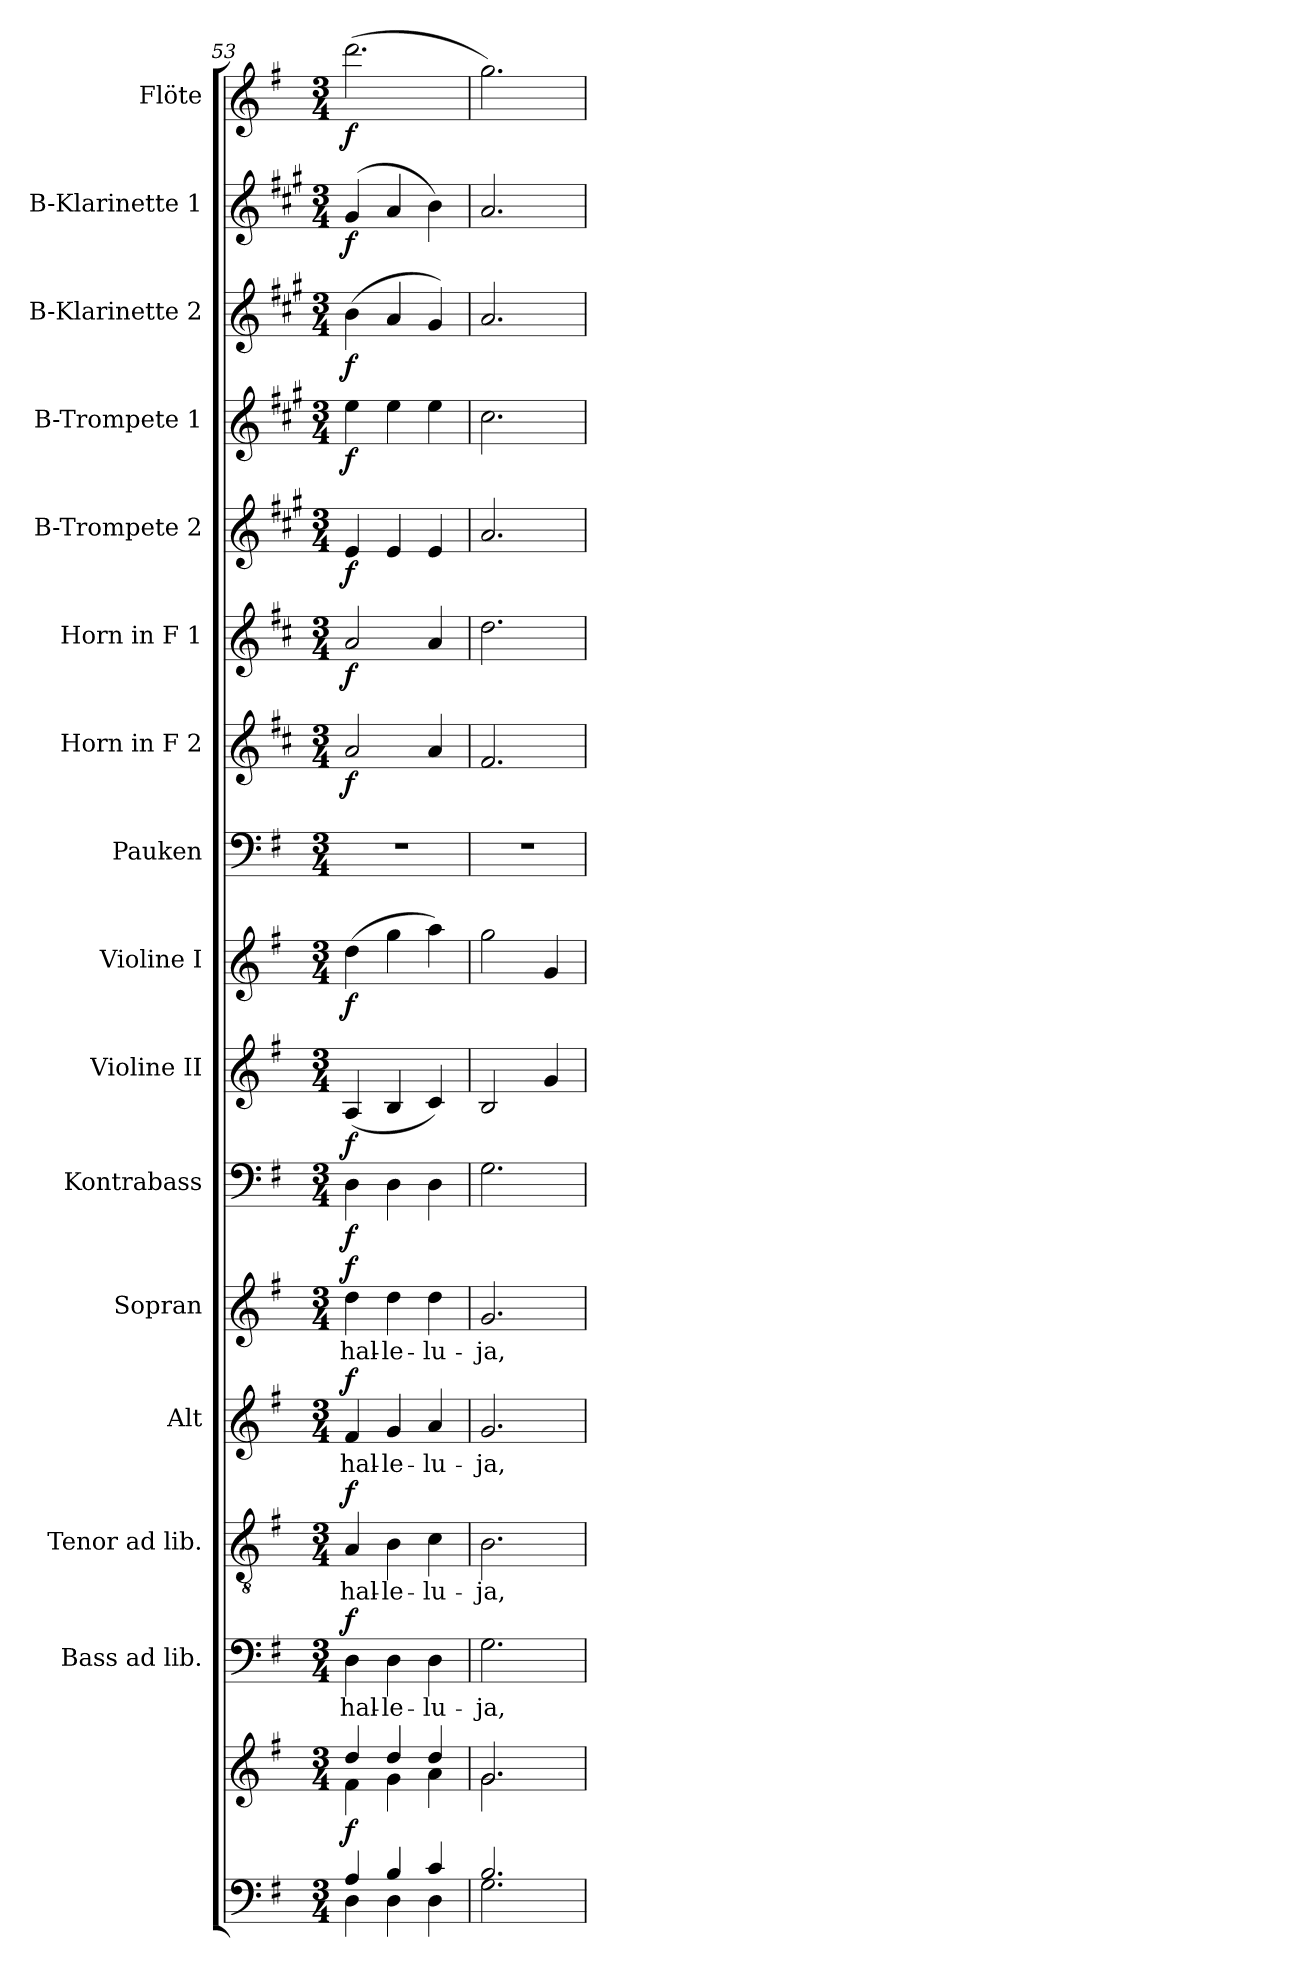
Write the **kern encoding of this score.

**kern	**kern	**dynam	**kern	**text	**dynam	**kern	**text	**dynam	**kern	**text	**dynam	**kern	**text	**dynam	**kern	**dynam	**kern	**dynam	**kern	**dynam	**kern	**kern	**dynam	**kern	**dynam	**kern	**dynam	**kern	**dynam	**kern	**dynam	**kern	**dynam	**kern	**dynam
*part16	*part16	*part16	*part15	*part15	*part15	*part14	*part14	*part14	*part13	*part13	*part13	*part12	*part12	*part12	*part11	*part11	*part10	*part10	*part9	*part9	*part8	*part7	*part7	*part6	*part6	*part5	*part5	*part4	*part4	*part3	*part3	*part2	*part2	*part1	*part1
*staff17	*staff16	*staff16/17	*staff15	*staff15	*staff15	*staff14	*staff14	*staff14	*staff13	*staff13	*staff13	*staff12	*staff12	*staff12	*staff11	*staff11	*staff10	*staff10	*staff9	*staff9	*staff8	*staff7	*staff7	*staff6	*staff6	*staff5	*staff5	*staff4	*staff4	*staff3	*staff3	*staff2	*staff2	*staff1	*staff1
*	*	*	*I"Bass ad lib.	*	*	*I"Tenor ad lib.	*	*	*I"Alt	*	*	*I"Sopran	*	*	*I"Kontrabass	*	*I"Violine II	*	*I"Violine I	*	*I"Pauken	*I"Horn in F 2	*	*I"Horn in F 1	*	*I"B-Trompete 2	*	*I"B-Trompete 1	*	*I"B-Klarinette 2	*	*I"B-Klarinette 1	*	*I"Flöte	*
*	*	*	*I'B.	*	*	*I'T.	*	*	*I'A.	*	*	*I'S.	*	*	*I'Kb.	*	*I'Vl. II	*	*I'Vl. I	*	*I'Pk.	*	*	*I'Hr. 1	*	*I'B Trp. 2	*	*I'B Trp. 1	*	*I'B Kl. 2	*	*I'B Kl. 1	*	*I'Fl.	*
!!LO:PB:g=z
*clefF4	*clefG2	*	*clefF4	*	*	*clefGv2	*	*	*clefG2	*	*	*clefG2	*	*	*clefF4	*	*clefG2	*	*clefG2	*	*clefF4	*clefG2	*	*clefG2	*	*clefG2	*	*clefG2	*	*clefG2	*	*clefG2	*	*clefG2	*
*	*	*	*	*	*	*	*	*	*	*	*	*	*	*	*ITrd7c12	*	*	*	*	*	*	*ITrd4c7	*	*ITrd4c7	*	*ITrd1c2	*	*ITrd1c2	*	*ITrd1c2	*	*ITrd1c2	*	*	*
*k[f#]	*k[f#]	*	*k[f#]	*	*	*k[f#]	*	*	*k[f#]	*	*	*k[f#]	*	*	*k[f#]	*	*k[f#]	*	*k[f#]	*	*k[f#]	*k[f#]	*	*k[f#]	*	*k[f#]	*	*k[f#]	*	*k[f#]	*	*k[f#]	*	*k[f#]	*
*G:	*G:	*	*G:	*	*	*G:	*	*	*G:	*	*	*G:	*	*	*G:	*	*G:	*	*G:	*	*G:	*G:	*	*G:	*	*G:	*	*G:	*	*G:	*	*G:	*	*G:	*
*M3/4	*M3/4	*	*M3/4	*	*	*M3/4	*	*	*M3/4	*	*	*M3/4	*	*	*M3/4	*	*M3/4	*	*M3/4	*	*M3/4	*M3/4	*	*M3/4	*	*M3/4	*	*M3/4	*	*M3/4	*	*M3/4	*	*M3/4	*
=53	=53	=53	=53	=53	=53	=53	=53	=53	=53	=53	=53	=53	=53	=53	=53	=53	=53	=53	=53	=53	=53	=53	=53	=53	=53	=53	=53	=53	=53	=53	=53	=53	=53	=53	=53
*^	*^	*	*	*	*	*	*	*	*	*	*	*	*	*	*	*	*	*	*	*	*	*	*	*	*	*	*	*	*	*	*	*	*	*	*
!	!	!	!	!LO:DY:b	!	!LO:LY:b	!LO:DY:a	!	!LO:LY:b	!LO:DY:a	!	!LO:LY:b	!LO:DY:a	!	!LO:LY:b	!LO:DY:a	!	!LO:DY:b	!	!LO:DY:b	!	!LO:DY:b	!	!	!LO:DY:b	!	!LO:DY:b	!	!LO:DY:b	!	!LO:DY:b	!	!LO:DY:b	!	!LO:DY:b	!	!LO:DY:b
4A/	4D\	4dd/	4f#\	f	4D\	hal-	f	4A/	hal-	f	4f#/	hal-	f	4dd\	hal-	f	4DD\	f	(<4A/	f	(>4dd\	f	2.r	2d/	f	2d/	f	4d/	f	4dd\	f	(>4a\	f	(4f#/	f	(>2.ddd\	f
!	!	!	!	!	!	!LO:LY:b	!	!	!LO:LY:b	!	!	!LO:LY:b	!	!	!LO:LY:b	!	!	!	!	!	!	!	!	!	!	!	!	!	!	!	!	!	!	!	!	!	!
4B/	4D\	4dd/	4g\	.	4D\	-le-	.	4B\	-le-	.	4g/	-le-	.	4dd\	-le-	.	4DD\	.	4B/	.	4gg\	.	.	.	.	.	.	4d/	.	4dd\	.	4g/	.	4g/	.	.	.
!	!	!	!	!	!	!LO:LY:b	!	!	!LO:LY:b	!	!	!LO:LY:b	!	!	!LO:LY:b	!	!	!	!	!	!	!	!	!	!	!	!	!	!	!	!	!	!	!	!	!	!
4c/	4D\	4dd/	4a\	.	4D\	-lu-	.	4c\	-lu-	.	4a/	-lu-	.	4dd\	-lu-	.	4DD\	.	4c/)	.	4aa\)	.	.	4d/	.	4d/	.	4d/	.	4dd\	.	4f#/)	.	4a\)	.	.	.
=54	=54	=54	=54	=54	=54	=54	=54	=54	=54	=54	=54	=54	=54	=54	=54	=54	=54	=54	=54	=54	=54	=54	=54	=54	=54	=54	=54	=54	=54	=54	=54	=54	=54	=54	=54	=54	=54
!	!	!	!	!	!	!LO:LY:b	!	!	!LO:LY:b	!	!	!LO:LY:b	!	!	!LO:LY:b	!	!	!	!	!	!	!	!	!	!	!	!	!	!	!	!	!	!	!	!	!	!
2.B/	2.G\	2.g/	2.g\	.	2.G\	-ja,	.	2.B\	-ja,	.	2.g/	-ja,	.	2.g/	-ja,	.	2.GG\	.	2B/	.	2gg\	.	2.r	2.B/	.	2.g\	.	2.g/	.	2.b\	.	2.g/	.	2.g/	.	2.gg\)	.
.	.	.	.	.	.	.	.	.	.	.	.	.	.	.	.	.	.	.	4g/	.	4g/	.	.	.	.	.	.	.	.	.	.	.	.	.	.	.	.
*v	*v	*	*	*	*	*	*	*	*	*	*	*	*	*	*	*	*	*	*	*	*	*	*	*	*	*	*	*	*	*	*	*	*	*	*	*	*
*	*v	*v	*	*	*	*	*	*	*	*	*	*	*	*	*	*	*	*	*	*	*	*	*	*	*	*	*	*	*	*	*	*	*	*	*	*
=	=	=	=	=	=	=	=	=	=	=	=	=	=	=	=	=	=	=	=	=	=	=	=	=	=	=	=	=	=	=	=	=	=	=	=
*-	*-	*-	*-	*-	*-	*-	*-	*-	*-	*-	*-	*-	*-	*-	*-	*-	*-	*-	*-	*-	*-	*-	*-	*-	*-	*-	*-	*-	*-	*-	*-	*-	*-	*-	*-
